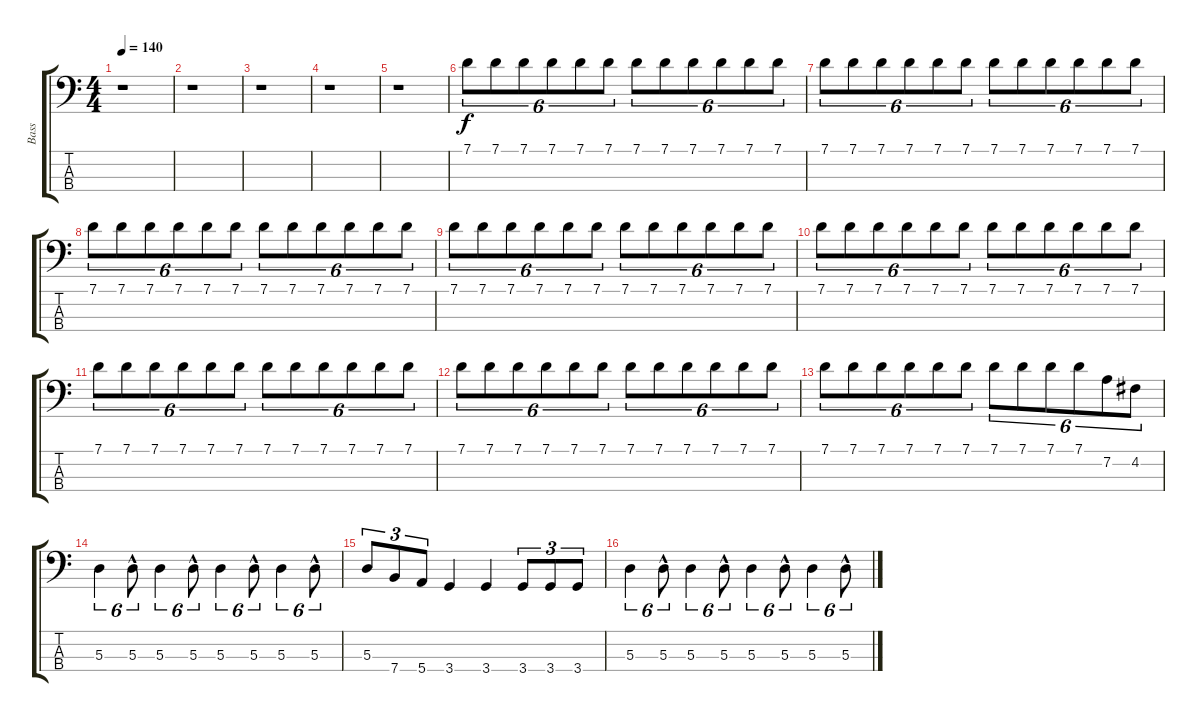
\track ("Bass" "Bass") {instrument electricbasspick}
\staff {score tabs}
\tuning (G2 D2 A1 E1) {hide}
\ts (4 4)
\tempo 140
\clef f4
\ks c
r.1{dy f instrument electricbasspick} |
r.1 |
r.1 |
r.1 |
r.1 |
7.1.8{tu (6 4)} 7.1.8{tu (6 4)} 7.1.8{tu (6 4)} 7.1.8{tu (6 4)} 7.1.8{tu (6 4)} 7.1.8{tu (6 4)} 7.1.8{tu (6 4)} 7.1.8{tu (6 4)} 7.1.8{tu (6 4)} 7.1.8{tu (6 4)} 7.1.8{tu (6 4)} 7.1.8{tu (6 4)} |
7.1.8{tu (6 4)} 7.1.8{tu (6 4)} 7.1.8{tu (6 4)} 7.1.8{tu (6 4)} 7.1.8{tu (6 4)} 7.1.8{tu (6 4)} 7.1.8{tu (6 4)} 7.1.8{tu (6 4)} 7.1.8{tu (6 4)} 7.1.8{tu (6 4)} 7.1.8{tu (6 4)} 7.1.8{tu (6 4)} |
7.1.8{tu (6 4)} 7.1.8{tu (6 4)} 7.1.8{tu (6 4)} 7.1.8{tu (6 4)} 7.1.8{tu (6 4)} 7.1.8{tu (6 4)} 7.1.8{tu (6 4)} 7.1.8{tu (6 4)} 7.1.8{tu (6 4)} 7.1.8{tu (6 4)} 7.1.8{tu (6 4)} 7.1.8{tu (6 4)} |
7.1.8{tu (6 4)} 7.1.8{tu (6 4)} 7.1.8{tu (6 4)} 7.1.8{tu (6 4)} 7.1.8{tu (6 4)} 7.1.8{tu (6 4)} 7.1.8{tu (6 4)} 7.1.8{tu (6 4)} 7.1.8{tu (6 4)} 7.1.8{tu (6 4)} 7.1.8{tu (6 4)} 7.1.8{tu (6 4)} |
7.1.8{tu (6 4)} 7.1.8{tu (6 4)} 7.1.8{tu (6 4)} 7.1.8{tu (6 4)} 7.1.8{tu (6 4)} 7.1.8{tu (6 4)} 7.1.8{tu (6 4)} 7.1.8{tu (6 4)} 7.1.8{tu (6 4)} 7.1.8{tu (6 4)} 7.1.8{tu (6 4)} 7.1.8{tu (6 4)} |
7.1.8{tu (6 4)} 7.1.8{tu (6 4)} 7.1.8{tu (6 4)} 7.1.8{tu (6 4)} 7.1.8{tu (6 4)} 7.1.8{tu (6 4)} 7.1.8{tu (6 4)} 7.1.8{tu (6 4)} 7.1.8{tu (6 4)} 7.1.8{tu (6 4)} 7.1.8{tu (6 4)} 7.1.8{tu (6 4)} |
7.1.8{tu (6 4)} 7.1.8{tu (6 4)} 7.1.8{tu (6 4)} 7.1.8{tu (6 4)} 7.1.8{tu (6 4)} 7.1.8{tu (6 4)} 7.1.8{tu (6 4)} 7.1.8{tu (6 4)} 7.1.8{tu (6 4)} 7.1.8{tu (6 4)} 7.1.8{tu (6 4)} 7.1.8{tu (6 4)} |
7.1.8{tu (6 4)} 7.1.8{tu (6 4)} 7.1.8{tu (6 4)} 7.1.8{tu (6 4)} 7.1.8{tu (6 4)} 7.1.8{tu (6 4)} 7.1.8{tu (6 4)} 7.1.8{tu (6 4)} 7.1.8{tu (6 4)} 7.1.8{tu (6 4)} 7.2.8{tu (6 4)} 4.2.8{tu (6 4)} |
5.3.4{tu (6 4)} 5.3{hac}.8{tu (6 4)} 5.3.4{tu (6 4)} 5.3{hac}.8{tu (6 4)} 5.3.4{tu (6 4)} 5.3{hac}.8{tu (6 4)} 5.3.4{tu (6 4)} 5.3{hac}.8{tu (6 4)} |
5.3.8{tu (3 2)} 7.4.8{tu (3 2)} 5.4.8{tu (3 2)} 3.4.4 3.4.4 3.4.8{tu (3 2)} 3.4.8{tu (3 2)} 3.4.8{tu (3 2)} |
5.3.4{tu (6 4)} 5.3{hac}.8{tu (6 4)} 5.3.4{tu (6 4)} 5.3{hac}.8{tu (6 4)} 5.3.4{tu (6 4)} 5.3{hac}.8{tu (6 4)} 5.3.4{tu (6 4)} 5.3{hac}.8{tu (6 4)}
